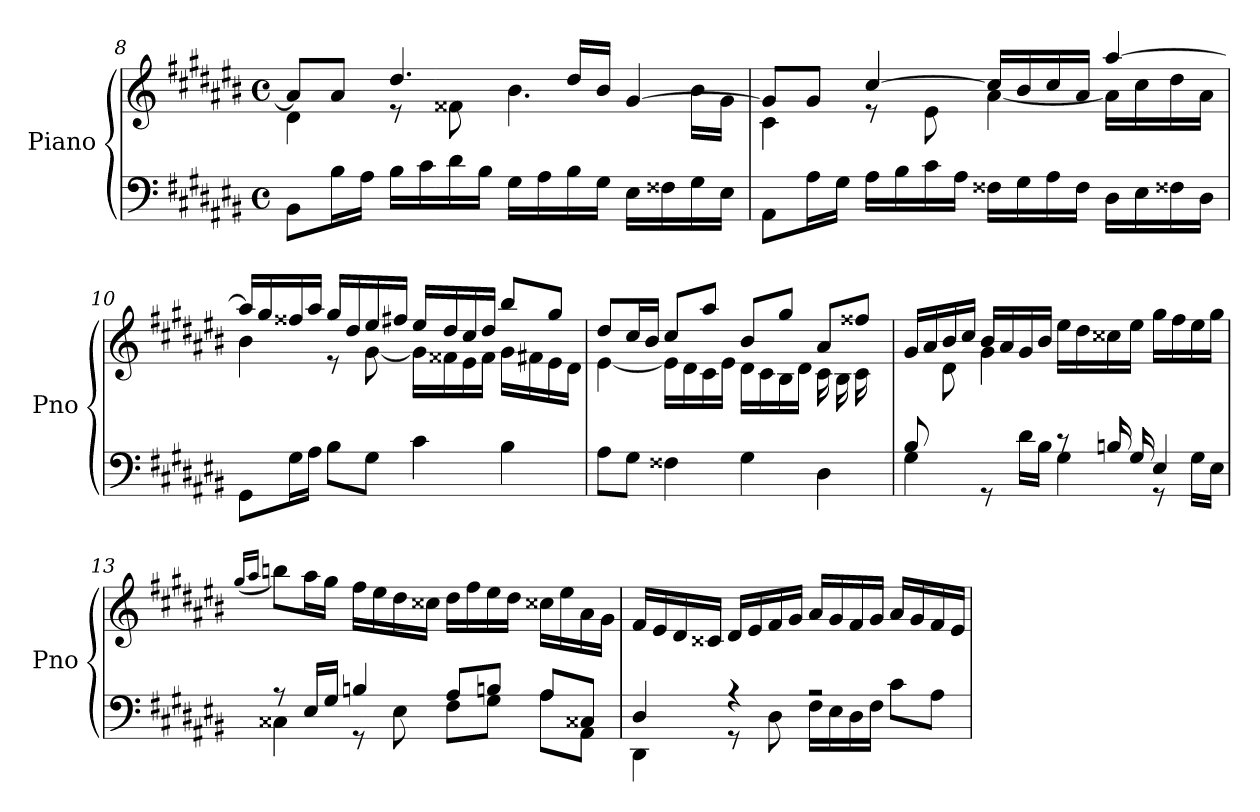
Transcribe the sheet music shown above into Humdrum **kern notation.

**kern	**kern
*part1	*part1
*staff2	*staff1
*I"Piano	*
*I'Pno	*
*clefF4	*clefG2
*k[f#c#g#d#a#e#b#]	*k[f#c#g#d#a#e#b#]
*C#:	*C#:
*M4/4	*M4/4
*met(c)	*met(c)
=8	=8
*	*^
8BB#\L	8a#/L]	4d#\
16B#\L	8a#/J	.
16A#\JJ	.	.
16B#\LL	4.dd#/	8re
16c#\	.	.
16d#\	.	8f##X\
16B#\JJ	.	.
16G#\LL	.	4.b#\
16A#\	.	.
16B#\	16dd#/LL	.
16G#\JJ	16b#/JJ	.
16E#\LL	[4g#/	.
16F##X\	.	.
16G#\	.	16b#\LL
16E#\JJ	.	16g#\JJ
=9	=9	=9
8AA#\L	8g#/L]	4c#\
16A#\L	8g#/J	.
16G#\JJ	.	.
16A#\LL	[4cc#/	8re
16B#\	.	.
16c#\	.	8e#\
16A#\JJ	.	.
16F##X\LL	16cc#/LL]	[4a#\
16G#\	16b#/	.
16A#\	16cc#/	.
16F##\JJ	16a#/JJ	.
16D#\LL	[4aa#/	16a#\LL]
16E#\	.	16cc#\
16F##X\	.	16dd#\
16D#\JJ	.	16a#\JJ
!!LO:LB:g=z	!!
=10	=10	=10
8GG#\L	16aa#/LL]	4b#\
.	16gg#/	.
16G#\L	16ff##X/	.
16A#\JJ	16aa#/JJ	.
8B#\L	16gg#/LL	8re
.	16dd#/	.
8G#\J	16ee#/	[8g#\
.	16ff#X/JJ	.
4c#\	16ee#/LL	16g#\LL]
.	16dd#/	16f##X\
.	16cc#/	16e#\
.	16dd#/JJ	16f##\JJ
4B#\	8bb#/L	16g#\LL
.	.	16f#X\
.	8gg#/J	16e#\
.	.	16d#\JJ
=11	=11	=11
*^	*	*
2...ryy	8A#\L	8dd#/L	[4e#\
.	8G#\J	16cc#/L	.
.	.	16b#/JJ	.
.	4F##X\	8cc#/L	16e#\LL]
.	.	.	16d#\
.	.	8aa#/J	16c#\
.	.	.	16e#\JJ
.	4G#\	8b#/L	16d#\LL
.	.	.	16c#\
.	.	8gg#/J	16B#\
.	.	.	16d#\JJ
.	4D#\	8a#/L	16c#\LL
.	.	.	16B#\
.	.	8ff##X/J	16c#\
16A#/JJ	.	.	16ryy
=12	=12	=12	=12
8B#/L	4G#\	16g#/LL	8ryy
.	.	16a#/	.
4.ryy	.	16b#/	8d#\J
.	.	16cc#/JJ	.
.	8rGG	16b#/LL	4g#\
.	.	16a#/	.
.	16d#\LL	16g#/	.
.	16B#\JJ	16b#/JJ	.
8rc	4G#\	16ee#\LL	2ryy
.	.	16dd#\	.
16Bn/LL	.	16cc##X\	.
16G#/JJ	.	16ee#\JJ	.
4E#/	8rGG	16gg#\LL	.
.	.	16ff#\	.
.	16G#\LL	16ee#\	.
.	16E#\JJ	16gg#\JJ	.
*	*	*v	*v
!!LO:LB:g=z
=13	=13	=13
.	.	(16qgg#/LL
.	.	16qaa#/JJ
8rA	4C##X\	8bbn\L)
16E#/LL	.	16aa#\L
16G#/JJ	.	16gg#\JJ
4Bn/	8rGG	16ff#\LL
.	.	16ee#\
.	8E#\	16dd#\
.	.	16cc##X\JJ
8A#/L	8F#\L	16dd#\LL
.	.	16ff#\
8Bn/J	8G#\J	16ee#\
.	.	16dd#\JJ
8A#/L	8A#\L	16cc##X\LL
.	.	16ee#\
8C##X/J	8AA#\J	16a#\
.	.	16g#\JJ
=14	=14	=14
4D#/	4DD#\	16f#/LL
.	.	16e#/
.	.	16d#/
.	.	16c##X/JJ
4rA	8rGG	16d#/LL
.	.	16e#/
.	8D#\	16f#/
.	.	16g#/JJ
2rA	16F#\LL	16a#/LL
.	16E#\	16g#/
.	16D#\	16f#/
.	16F#\JJ	16g#/JJ
.	8c#\L	16a#/LL
.	.	16g#/
.	8A#\J	16f#/
.	.	16e#/JJ
*v	*v	*
=	=
*-	*-
